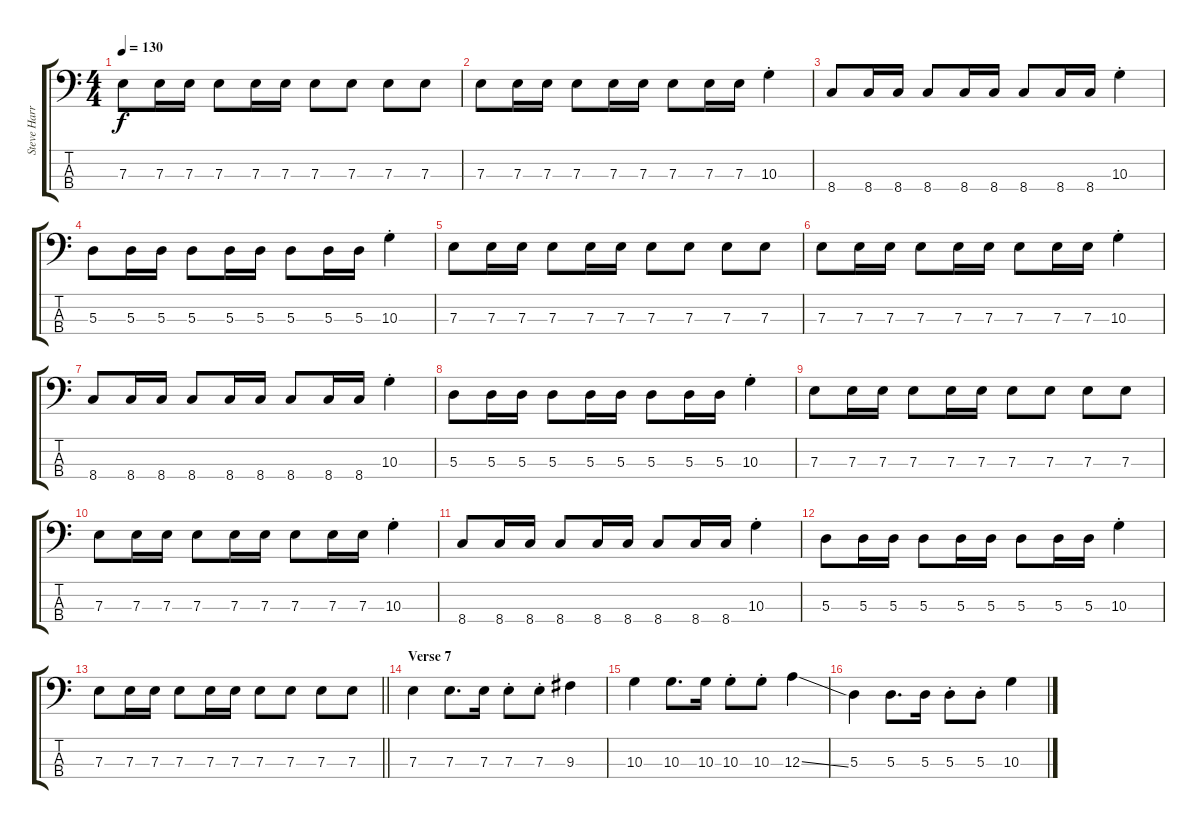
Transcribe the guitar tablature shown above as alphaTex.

\track ("Steve Harris" "Steve Harr") {instrument electricbassfinger}
\staff {score tabs}
\tuning (G2 D2 A1 E1) {hide}
\ts (4 4)
\tempo 130
\clef f4
\ks c
7.3.8{dy f} 7.3.16 7.3.16 7.3.8 7.3.16 7.3.16 7.3.8 7.3.8 7.3.8 7.3.8 |
7.3.8 7.3.16 7.3.16 7.3.8 7.3.16 7.3.16 7.3.8 7.3.16 7.3.16 10.3{st}.4 |
8.4.8 8.4.16 8.4.16 8.4.8 8.4.16 8.4.16 8.4.8 8.4.16 8.4.16 10.3{st}.4 |
5.3.8 5.3.16 5.3.16 5.3.8 5.3.16 5.3.16 5.3.8 5.3.16 5.3.16 10.3{st}.4 |
7.3.8 7.3.16 7.3.16 7.3.8 7.3.16 7.3.16 7.3.8 7.3.8 7.3.8 7.3.8 |
7.3.8 7.3.16 7.3.16 7.3.8 7.3.16 7.3.16 7.3.8 7.3.16 7.3.16 10.3{st}.4 |
8.4.8 8.4.16 8.4.16 8.4.8 8.4.16 8.4.16 8.4.8 8.4.16 8.4.16 10.3{st}.4 |
5.3.8 5.3.16 5.3.16 5.3.8 5.3.16 5.3.16 5.3.8 5.3.16 5.3.16 10.3{st}.4 |
7.3.8 7.3.16 7.3.16 7.3.8 7.3.16 7.3.16 7.3.8 7.3.8 7.3.8 7.3.8 |
7.3.8 7.3.16 7.3.16 7.3.8 7.3.16 7.3.16 7.3.8 7.3.16 7.3.16 10.3{st}.4 |
8.4.8 8.4.16 8.4.16 8.4.8 8.4.16 8.4.16 8.4.8 8.4.16 8.4.16 10.3{st}.4 |
5.3.8 5.3.16 5.3.16 5.3.8 5.3.16 5.3.16 5.3.8 5.3.16 5.3.16 10.3{st}.4 |
\barLineRight lightlight
7.3.8 7.3.16 7.3.16 7.3.8 7.3.16 7.3.16 7.3.8 7.3.8 7.3.8 7.3.8 |
\section ("" "Verse 7")
7.3.4 7.3.8{d} 7.3.16 7.3{st}.8 7.3{st}.8 9.3.4 |
10.3.4 10.3.8{d} 10.3.16 10.3{st}.8 10.3{st}.8 12.3{ss}.4 |
5.3.4 5.3.8{d} 5.3.16 5.3{st}.8 5.3{st}.8 10.3.4
